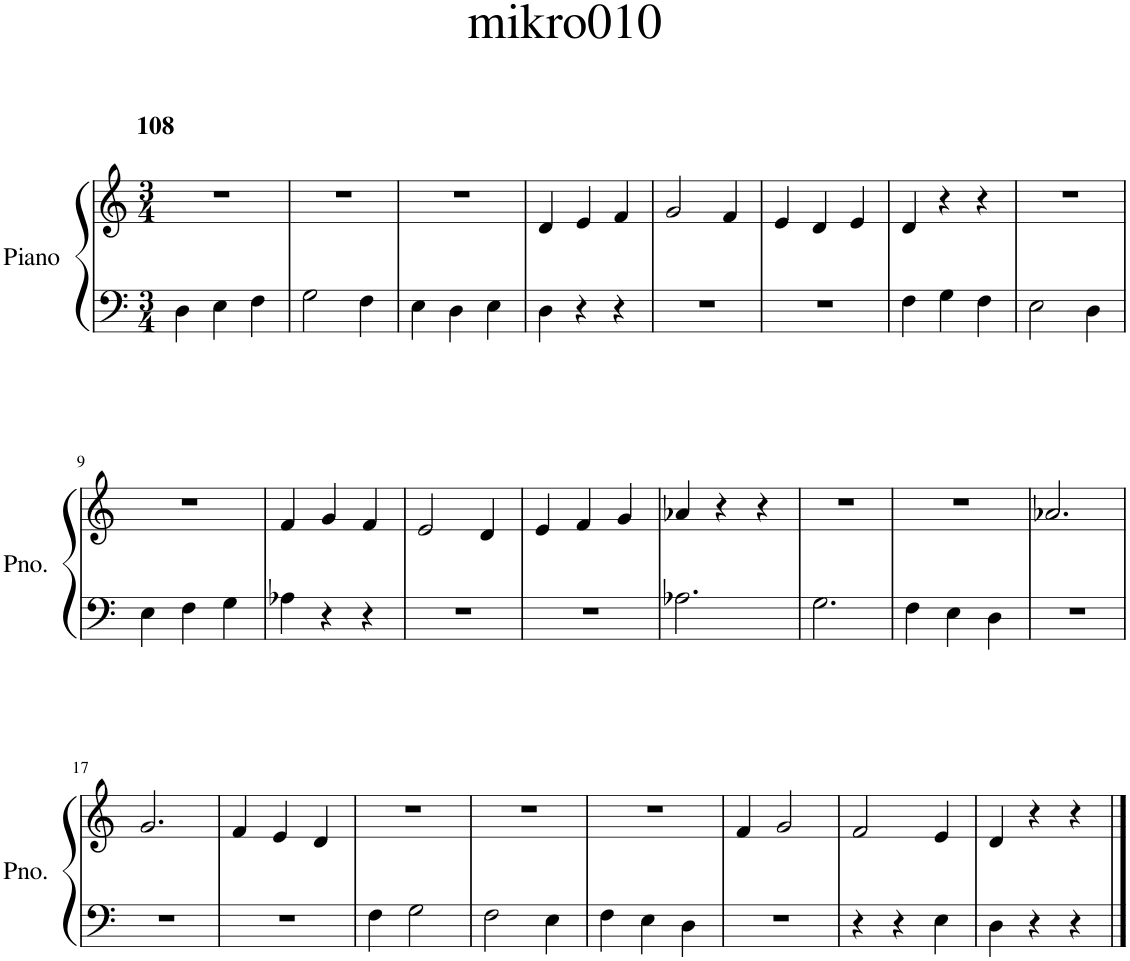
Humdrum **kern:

**kern	**kern
*part1	*part1
*staff2	*staff1
*I"Piano	*
*I'Pno.	*
*clefF4	*clefG2
*k[]	*k[]
*M3/4	*M3/4
=1	=1
!	!LO:TX:a:B:t=108
4D\	2.r
4E\	.
4F\	.
=2	=2
2G\	2.r
4F\	.
=3	=3
4E\	2.r
4D\	.
4E\	.
=4	=4
4D\	4d/
4r	4e/
4r	4f/
=5	=5
2.r	2g/
.	4f/
=6	=6
2.r	4e/
.	4d/
.	4e/
=7	=7
4F\	4d/
4G\	4r
4F\	4r
=8	=8
2E\	2.r
4D\	.
!!LO:LB:g=z
=9	=9
4E\	2.r
4F\	.
4G\	.
=10	=10
4A-X\	4f/
4r	4g/
4r	4f/
=11	=11
2.r	2e/
.	4d/
=12	=12
2.r	4e/
.	4f/
.	4g/
=13	=13
2.A-X\	4a-X/
.	4r
.	4r
=14	=14
2.G\	2.r
=15	=15
4F\	2.r
4E\	.
4D\	.
=16	=16
2.r	2.a-X/
!!LO:LB:g=z
=17	=17
2.r	2.g/
=18	=18
2.r	4f/
.	4e/
.	4d/
=19	=19
4F\	2.r
2G\	.
=20	=20
2F\	2.r
4E\	.
=21	=21
4F\	2.r
4E\	.
4D\	.
=22	=22
2.r	4f/
.	2g/
=23	=23
4r	2f/
4r	.
4E\	4e/
=24	=24
4D\	4d/
4r	4r
4r	4r
==	==
*-	*-
